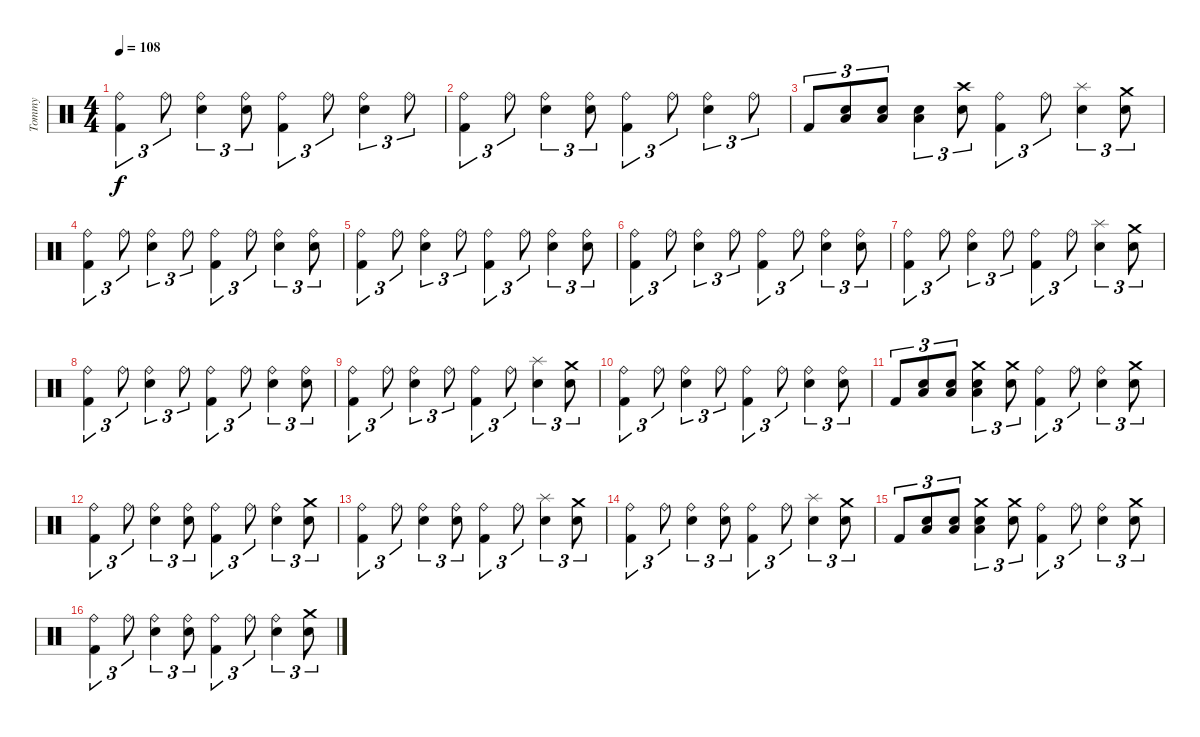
\track ("Tommy" "Tommy") {instrument percussion}
\staff {score}
\articulation defaults
\ts (4 4)
\tempo 108
\clef neutral
\ks c
("Ride (bell)" "Kick (hit) 2").4{tu (3 2) dy f} "Ride (bell)".8{tu (3 2)} ("Ride (bell)" "Electric Snare (hit)").4{tu (3 2)} ("Ride (bell)" "Electric Snare (hit)").8{tu (3 2)} ("Ride (bell)" "Kick (hit) 2").4{tu (3 2)} "Ride (bell)".8{tu (3 2)} ("Ride (bell)" "Electric Snare (hit)").4{tu (3 2)} "Ride (bell)".8{tu (3 2)} |
("Ride (bell)" "Kick (hit) 2").4{tu (3 2)} "Ride (bell)".8{tu (3 2)} ("Ride (bell)" "Electric Snare (hit)").4{tu (3 2)} ("Ride (bell)" "Electric Snare (hit)").8{tu (3 2)} ("Ride (bell)" "Kick (hit) 2").4{tu (3 2)} "Ride (bell)".8{tu (3 2)} ("Ride (bell)" "Electric Snare (hit)").4{tu (3 2)} "Ride (bell)".8{tu (3 2)} |
"Kick (hit) 2".8{tu (3 2) volume 14} ("Low Tom (hit)" "Electric Snare (hit)").8{tu (3 2)} ("Low Tom (hit)" "Electric Snare (hit)").8{tu (3 2)} ("Low Floor Tom (hit)" "Electric Snare (hit)").4{tu (3 2)} ("Crash high (hit)" "Electric Snare (hit)").8{tu (3 2)} ("Ride (bell)" "Kick (hit) 2").4{tu (3 2)} "Ride (bell)".8{tu (3 2)} ("Splash (hit)" "Electric Snare (hit)").4{tu (3 2)} ("Crash medium (hit)" "Electric Snare (hit)").8{tu (3 2)} |
("Ride (bell)" "Kick (hit) 2").4{tu (3 2)} "Ride (bell)".8{tu (3 2)} ("Ride (bell)" "Electric Snare (hit)").4{tu (3 2)} "Ride (bell)".8{tu (3 2)} ("Ride (bell)" "Kick (hit) 2").4{tu (3 2)} "Ride (bell)".8{tu (3 2)} ("Ride (bell)" "Electric Snare (hit)").4{tu (3 2)} ("Ride (bell)" "Electric Snare (hit)").8{tu (3 2)} |
("Ride (bell)" "Kick (hit) 2").4{tu (3 2)} "Ride (bell)".8{tu (3 2)} ("Ride (bell)" "Electric Snare (hit)").4{tu (3 2)} "Ride (bell)".8{tu (3 2)} ("Ride (bell)" "Kick (hit) 2").4{tu (3 2)} "Ride (bell)".8{tu (3 2)} ("Ride (bell)" "Electric Snare (hit)").4{tu (3 2)} ("Ride (bell)" "Electric Snare (hit)").8{tu (3 2)} |
("Ride (bell)" "Kick (hit) 2").4{tu (3 2) volume 11} "Ride (bell)".8{tu (3 2)} ("Ride (bell)" "Electric Snare (hit)").4{tu (3 2)} "Ride (bell)".8{tu (3 2)} ("Ride (bell)" "Kick (hit) 2").4{tu (3 2)} "Ride (bell)".8{tu (3 2)} ("Ride (bell)" "Electric Snare (hit)").4{tu (3 2)} ("Ride (bell)" "Electric Snare (hit)").8{tu (3 2)} |
("Ride (bell)" "Kick (hit) 2").4{tu (3 2)} "Ride (bell)".8{tu (3 2)} ("Ride (bell)" "Electric Snare (hit)").4{tu (3 2)} "Ride (bell)".8{tu (3 2)} ("Ride (bell)" "Kick (hit) 2").4{tu (3 2)} "Ride (bell)".8{tu (3 2)} ("Splash (hit)" "Electric Snare (hit)").4{tu (3 2)} ("Crash medium (hit)" "Electric Snare (hit)").8{tu (3 2)} |
("Ride (bell)" "Kick (hit) 2").4{tu (3 2)} "Ride (bell)".8{tu (3 2)} ("Ride (bell)" "Electric Snare (hit)").4{tu (3 2)} "Ride (bell)".8{tu (3 2)} ("Ride (bell)" "Kick (hit) 2").4{tu (3 2)} "Ride (bell)".8{tu (3 2)} ("Ride (bell)" "Electric Snare (hit)").4{tu (3 2)} ("Ride (bell)" "Electric Snare (hit)").8{tu (3 2)} |
("Ride (bell)" "Kick (hit) 2").4{tu (3 2) volume 9} "Ride (bell)".8{tu (3 2)} ("Ride (bell)" "Electric Snare (hit)").4{tu (3 2)} "Ride (bell)".8{tu (3 2)} ("Ride (bell)" "Kick (hit) 2").4{tu (3 2)} "Ride (bell)".8{tu (3 2)} ("Splash (hit)" "Electric Snare (hit)").4{tu (3 2)} ("Crash medium (hit)" "Electric Snare (hit)").8{tu (3 2)} |
("Ride (bell)" "Kick (hit) 2").4{tu (3 2)} "Ride (bell)".8{tu (3 2)} ("Ride (bell)" "Electric Snare (hit)").4{tu (3 2)} "Ride (bell)".8{tu (3 2)} ("Ride (bell)" "Kick (hit) 2").4{tu (3 2)} "Ride (bell)".8{tu (3 2)} ("Ride (bell)" "Electric Snare (hit)").4{tu (3 2)} ("Ride (bell)" "Electric Snare (hit)").8{tu (3 2)} |
"Kick (hit) 2".8{tu (3 2)} ("Low Floor Tom (hit)" "Electric Snare (hit)").8{tu (3 2)} ("Low Floor Tom (hit)" "Electric Snare (hit)").8{tu (3 2)} ("Crash medium (hit)" "Low Floor Tom (hit)" "Electric Snare (hit)").4{tu (3 2)} ("Crash medium (hit)" "Electric Snare (hit)").8{tu (3 2)} ("Ride (bell)" "Kick (hit) 2").4{tu (3 2)} "Ride (bell)".8{tu (3 2)} ("Ride (bell)" "Electric Snare (hit)").4{tu (3 2)} ("Crash medium (hit)" "Electric Snare (hit)").8{tu (3 2)} |
("Ride (bell)" "Kick (hit) 2").4{tu (3 2) volume 7} "Ride (bell)".8{tu (3 2)} ("Ride (bell)" "Electric Snare (hit)").4{tu (3 2)} ("Ride (bell)" "Electric Snare (hit)").8{tu (3 2)} ("Ride (bell)" "Kick (hit) 2").4{tu (3 2)} "Ride (bell)".8{tu (3 2)} ("Ride (bell)" "Electric Snare (hit)").4{tu (3 2)} ("Crash medium (hit)" "Electric Snare (hit)").8{tu (3 2)} |
("Ride (bell)" "Kick (hit) 2").4{tu (3 2)} "Ride (bell)".8{tu (3 2)} ("Ride (bell)" "Electric Snare (hit)").4{tu (3 2)} ("Ride (bell)" "Electric Snare (hit)").8{tu (3 2)} ("Ride (bell)" "Kick (hit) 2").4{tu (3 2)} "Ride (bell)".8{tu (3 2)} ("Splash (hit)" "Electric Snare (hit)").4{tu (3 2)} ("Crash medium (hit)" "Electric Snare (hit)").8{tu (3 2)} |
("Ride (bell)" "Kick (hit) 2").4{tu (3 2)} "Ride (bell)".8{tu (3 2)} ("Ride (bell)" "Electric Snare (hit)").4{tu (3 2)} ("Ride (bell)" "Electric Snare (hit)").8{tu (3 2)} ("Ride (bell)" "Kick (hit) 2").4{tu (3 2)} "Ride (bell)".8{tu (3 2)} ("Splash (hit)" "Electric Snare (hit)").4{tu (3 2)} ("Crash medium (hit)" "Electric Snare (hit)").8{tu (3 2)} |
"Kick (hit) 2".8{tu (3 2) volume 5} ("Low Floor Tom (hit)" "Electric Snare (hit)").8{tu (3 2)} ("Low Floor Tom (hit)" "Electric Snare (hit)").8{tu (3 2)} ("Crash medium (hit)" "Low Floor Tom (hit)" "Electric Snare (hit)").4{tu (3 2)} ("Crash medium (hit)" "Electric Snare (hit)").8{tu (3 2)} ("Ride (bell)" "Kick (hit) 2").4{tu (3 2)} "Ride (bell)".8{tu (3 2)} ("Ride (bell)" "Electric Snare (hit)").4{tu (3 2)} ("Crash medium (hit)" "Electric Snare (hit)").8{tu (3 2)} |
("Ride (bell)" "Kick (hit) 2").4{tu (3 2)} "Ride (bell)".8{tu (3 2)} ("Ride (bell)" "Electric Snare (hit)").4{tu (3 2)} ("Ride (bell)" "Electric Snare (hit)").8{tu (3 2)} ("Ride (bell)" "Kick (hit) 2").4{tu (3 2)} "Ride (bell)".8{tu (3 2)} ("Ride (bell)" "Electric Snare (hit)").4{tu (3 2)} ("Crash medium (hit)" "Electric Snare (hit)").8{tu (3 2)}
